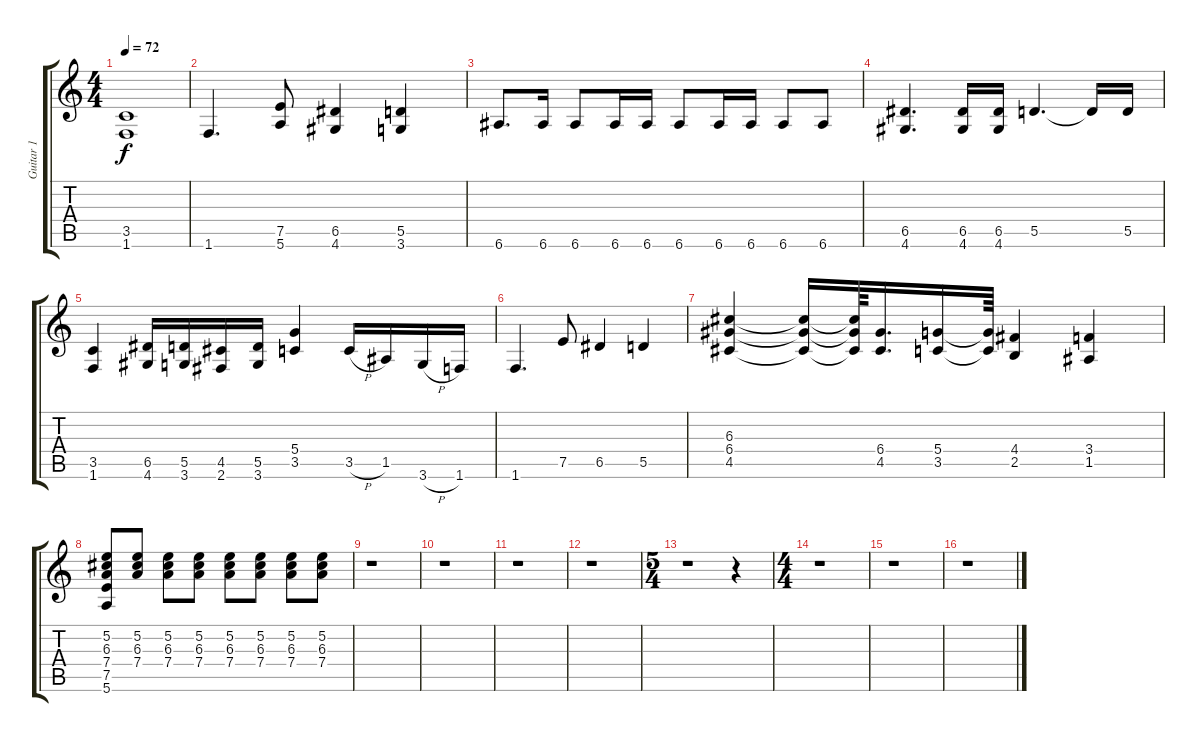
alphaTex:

\track ("Guitar 1" "Guitar 1") {instrument overdrivenguitar}
\staff {score tabs}
\tuning (E4 B3 G3 D3 A2 E2) {hide}
\ts (4 4)
\tempo 72
\clef g2
\ks c
(3.5 1.6).1{dy f} |
1.6.4{d} (7.5 5.6).8 (6.5 4.6).4 (5.5 3.6).4 |
6.6.8{d} 6.6.16 6.6.8 6.6.16 6.6.16 6.6.8 6.6.16 6.6.16 6.6.8 6.6.8 |
(6.5 4.6).4{d} (6.5 4.6).16 (6.5 4.6).16 5.5.4{d} 5.5{t}.16 5.5.16 |
(3.5 1.6).4 (6.5 4.6).16 (5.5 3.6).16 (4.5 2.6).16 (5.5 3.6).16 (5.4 3.5).4 3.5{h}.16 1.5.16 3.6{h}.16 1.6.16 |
1.6.4{d} 7.5.8 6.5.4 5.5.4 |
(6.3 6.4 4.5).4 (6.3{t} 6.4{t} 4.5{t}).16 (6.3{t} 6.4{t} 4.5{t}).64 (6.4 4.5).16{d} (5.4 3.5).16 (5.4{t} 3.5{t}).64 (4.4 2.5).4 (3.4 1.5).4 |
(5.2 6.3 7.4 7.5 5.6).8 (5.2 6.3 7.4).8 (5.2 6.3 7.4).8 (5.2 6.3 7.4).8 (5.2 6.3 7.4).8 (5.2 6.3 7.4).8 (5.2 6.3 7.4).8 (5.2 6.3 7.4).8 |
r.1 |
r.1 |
r.1 |
r.1 |
\ts (5 4)
r.1 r.4 |
\ts (4 4)
r.1 |
r.1 |
r.1
